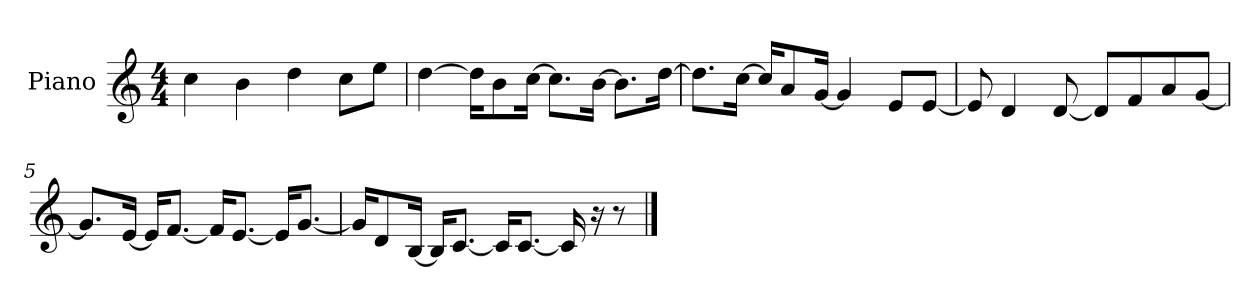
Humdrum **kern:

**kern
*part1
*staff1
*I"Piano
*I'P-no
*clefG2
*k[]
*M4/4
*MM90
=1
4cc\
4b\
4dd\
8cc\L
8ee\J
=2
[4dd\
16dd\KL]
8b\
[16cc\Jk
8.cc\L]
[16b\Jk
8.b\L]
[16dd\Jk
=3
8.dd\L]
[16cc\Jk
16cc/KL]
8a/
[16g/Jk
4g/]
8e/L
[8e/J
=4
8e/]
4d/
[8d/
8d/L]
8f/
8a/
[8g/J
!!LO:LB:g=z
=5
8.g/L]
[16e/Jk
16e/KL]
[8.f/J
16f/KL]
[8.e/J
16e/KL]
[8.g/J
=6
16g/KL]
8d/
[16B/Jk
16B/KL]
[8.c/J
16c/KL]
[8.c/J
16c/]
16r
8r
==
*-
